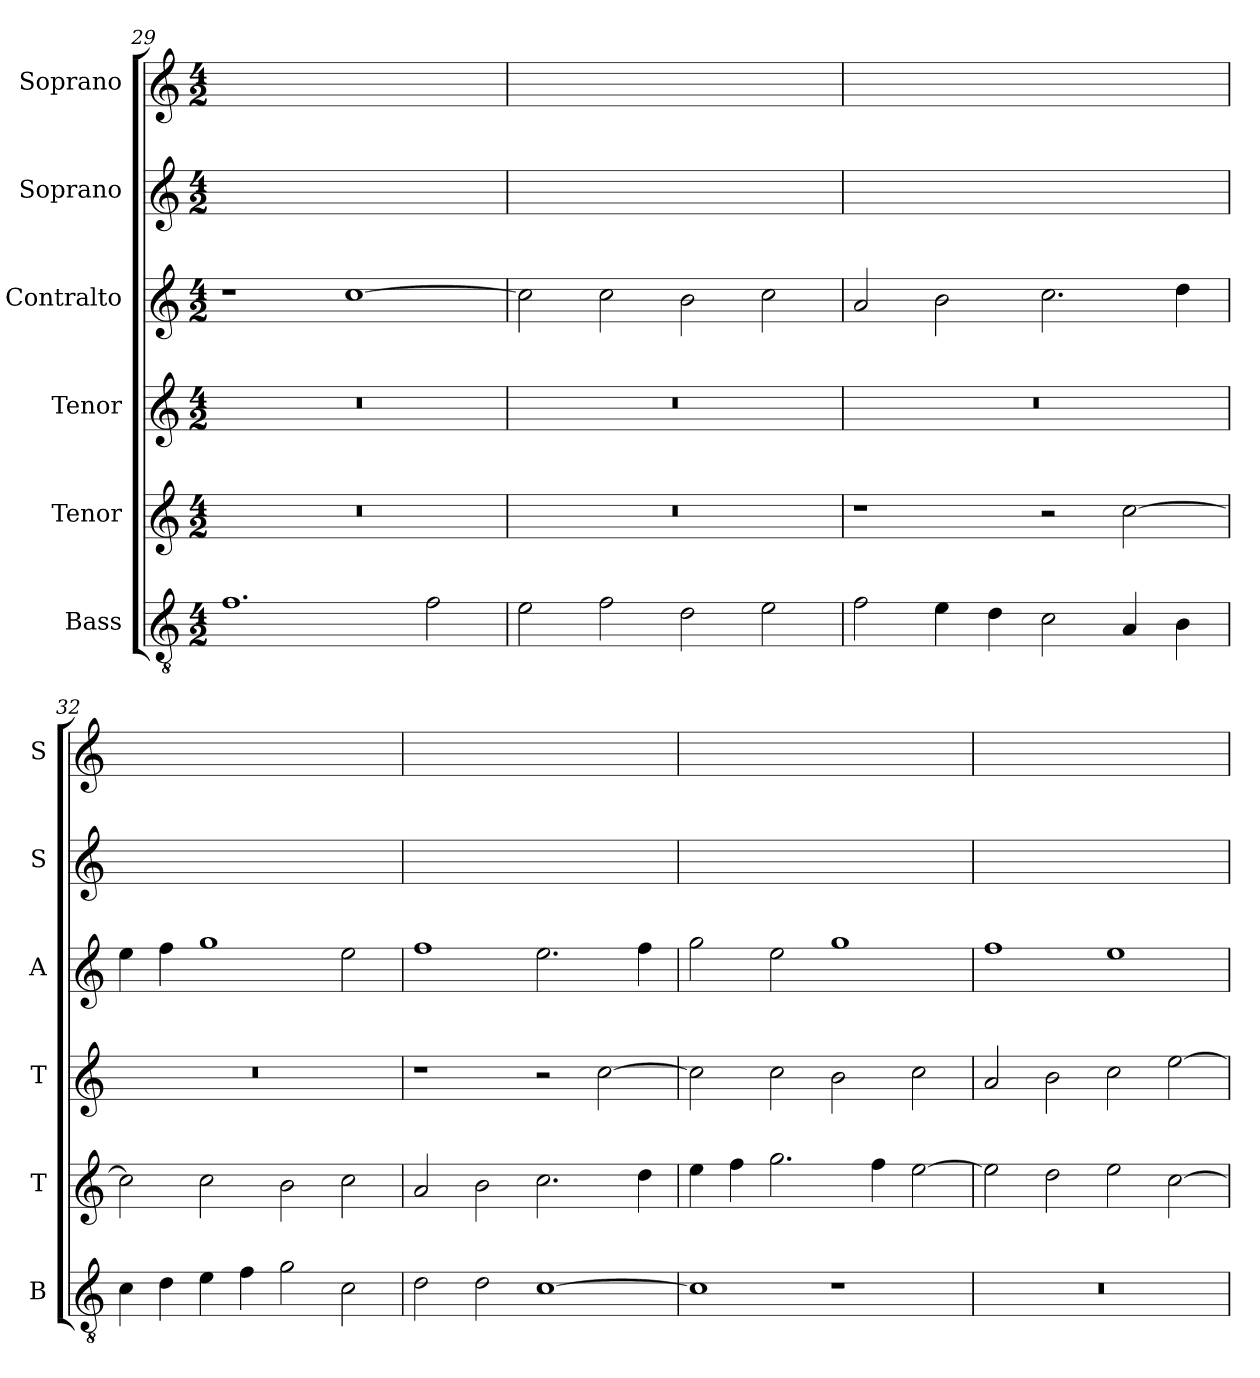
**kern	**kern	**kern	**kern	**kern	**kern
*part6	*part5	*part4	*part3	*part2	*part1
*staff6	*staff5	*staff4	*staff3	*staff2	*staff1
*I"Bass	*I"Tenor	*I"Tenor	*I"Contralto	*I"Soprano	*I"Soprano
*I'B	*I'T	*I'T	*I'A	*I'S	*I'S
*clefGv2	*clefG2	*clefG2	*clefG2	*clefG2	*clefG2
*k[]	*k[]	*k[]	*k[]	*k[]	*k[]
*C:ion	*C:ion	*C:ion	*C:ion	*C:ion	*C:ion
*M4/2	*M4/2	*M4/2	*M4/2	*M4/2	*M4/2
=29	=29	=29	=29	=29	=29
1.f	0r	0r	1r	0ryy	0ryy
.	.	.	[1cc	.	.
2f	.	.	.	.	.
=30	=30	=30	=30	=30	=30
2e	0r	0r	2cc]	0ryy	0ryy
2f	.	.	2cc	.	.
2d	.	.	2b	.	.
2e	.	.	2cc	.	.
=31	=31	=31	=31	=31	=31
2f	1r	0r	2a	0ryy	0ryy
4e	.	.	2b	.	.
4d	.	.	.	.	.
2c	2r	.	2.cc	.	.
4A	[2cc	.	.	.	.
4B	.	.	4dd	.	.
=32	=32	=32	=32	=32	=32
4c	2cc]	0r	4ee	0ryy	0ryy
4d	.	.	4ff	.	.
4e	2cc	.	1gg	.	.
4f	.	.	.	.	.
2g	2b	.	.	.	.
2c	2cc	.	2ee	.	.
=33	=33	=33	=33	=33	=33
2d	2a	1r	1ff	0ryy	0ryy
2d	2b	.	.	.	.
[1c	2.cc	2r	2.ee	.	.
.	.	[2cc	.	.	.
.	4dd	.	4ff	.	.
=34	=34	=34	=34	=34	=34
1c]	4ee	2cc]	2gg	0ryy	0ryy
.	4ff	.	.	.	.
.	2.gg	2cc	2ee	.	.
1r	.	2b	1gg	.	.
.	4ff	.	.	.	.
.	[2ee	2cc	.	.	.
=35	=35	=35	=35	=35	=35
0r	2ee]	2a	1ff	0ryy	0ryy
.	2dd	2b	.	.	.
.	2ee	2cc	1ee	.	.
.	[2cc	[2ee	.	.	.
=	=	=	=	=	=
*-	*-	*-	*-	*-	*-
